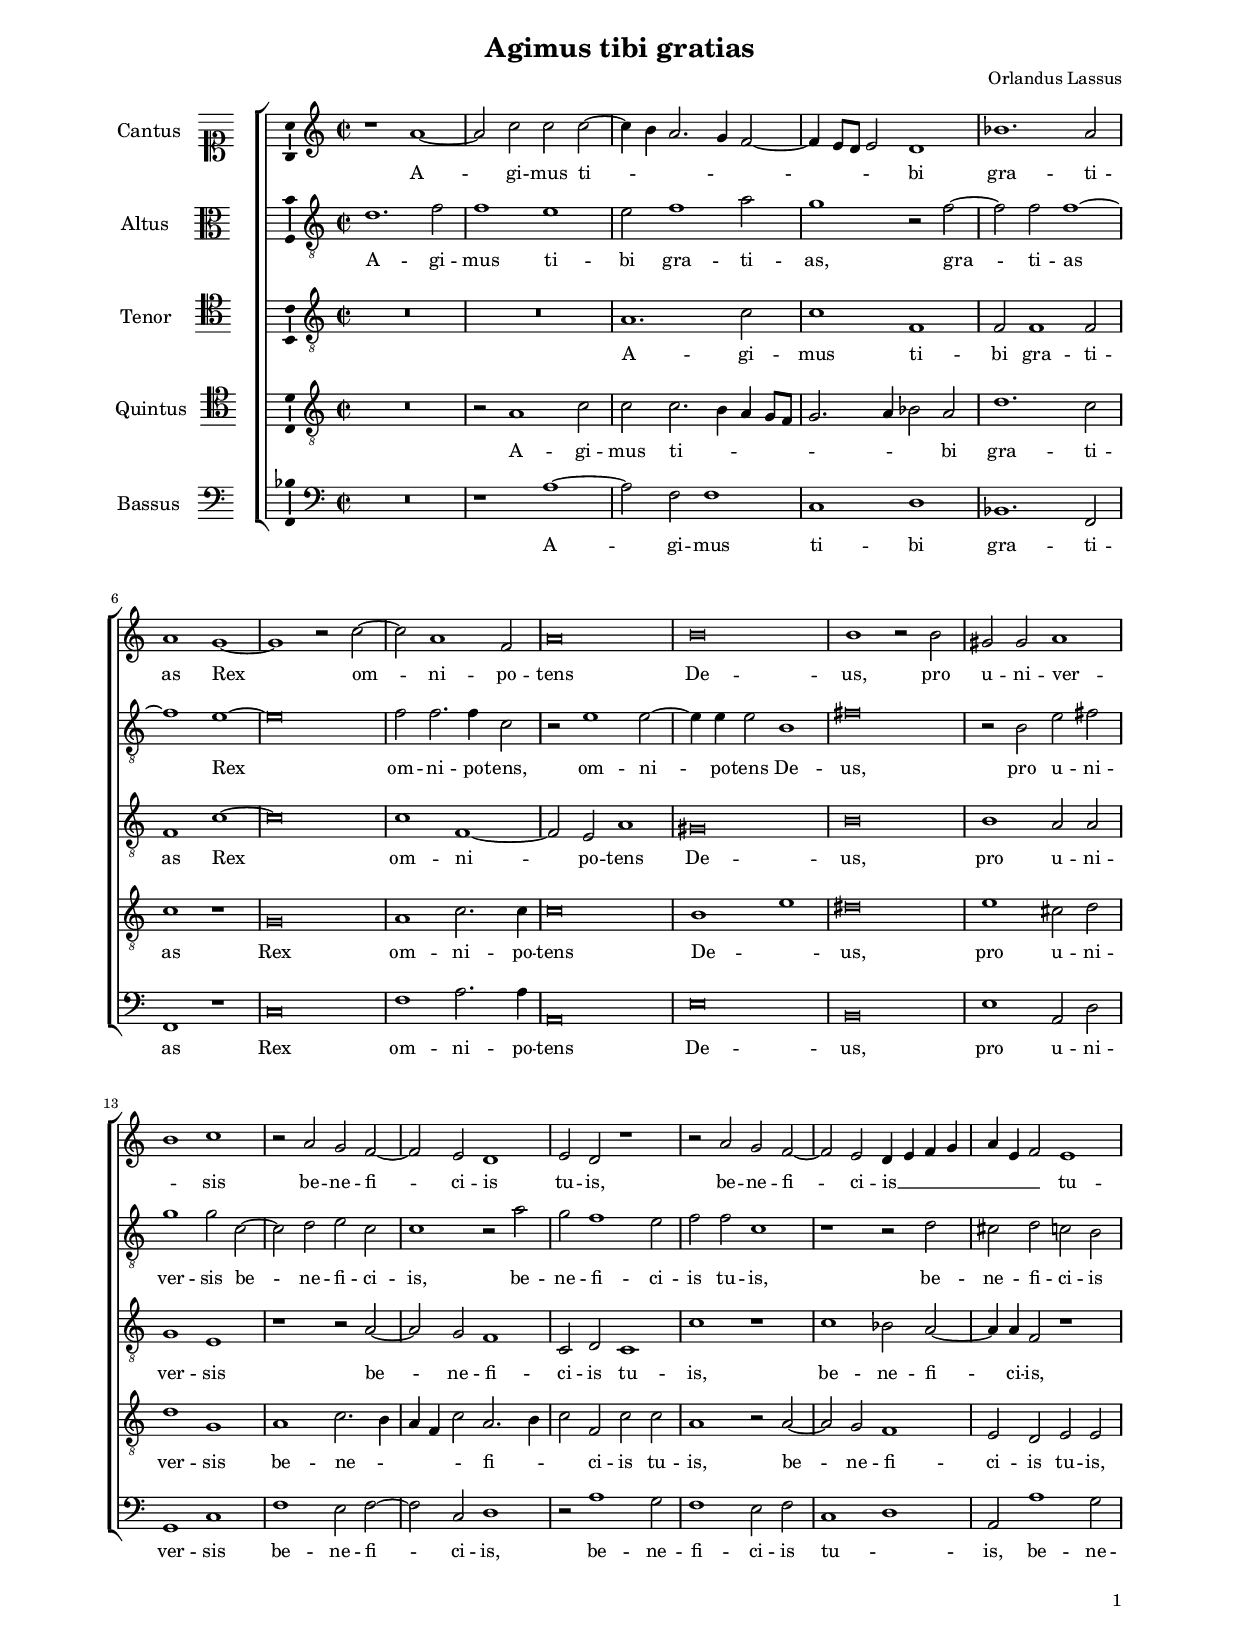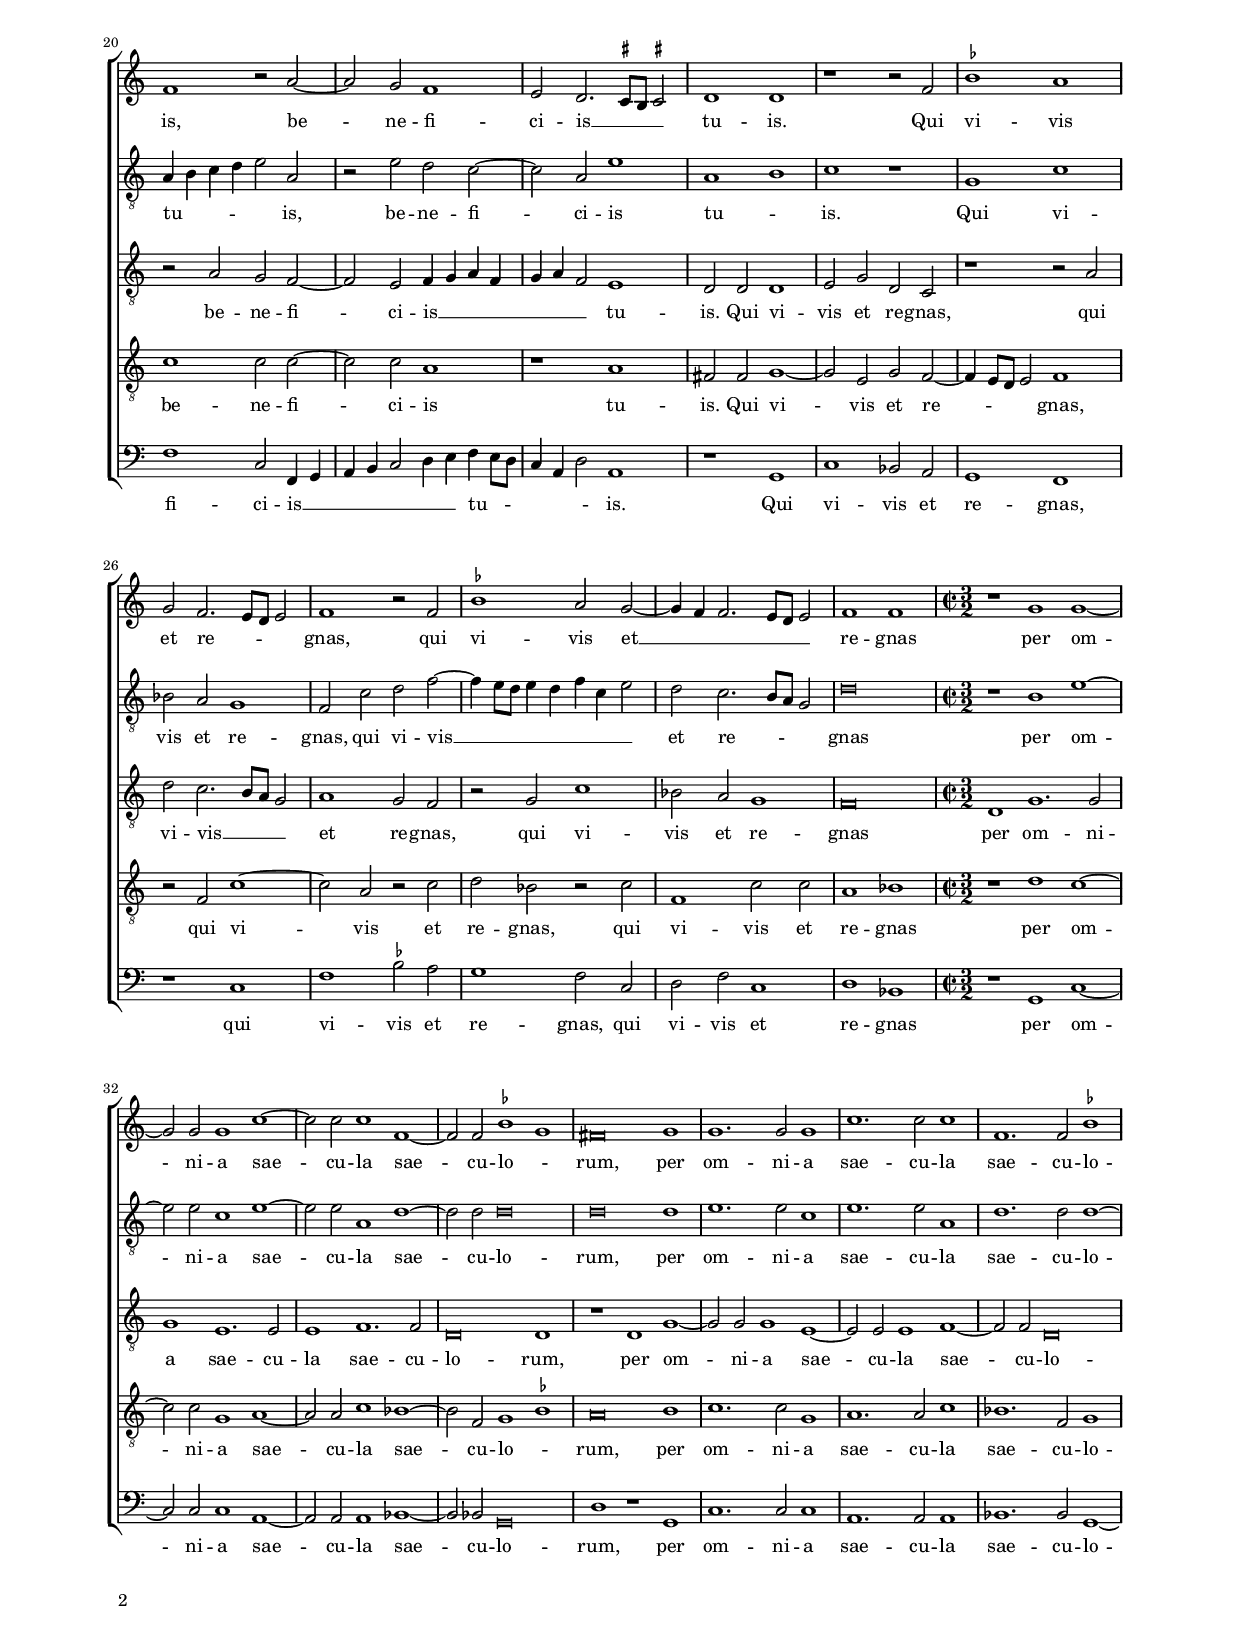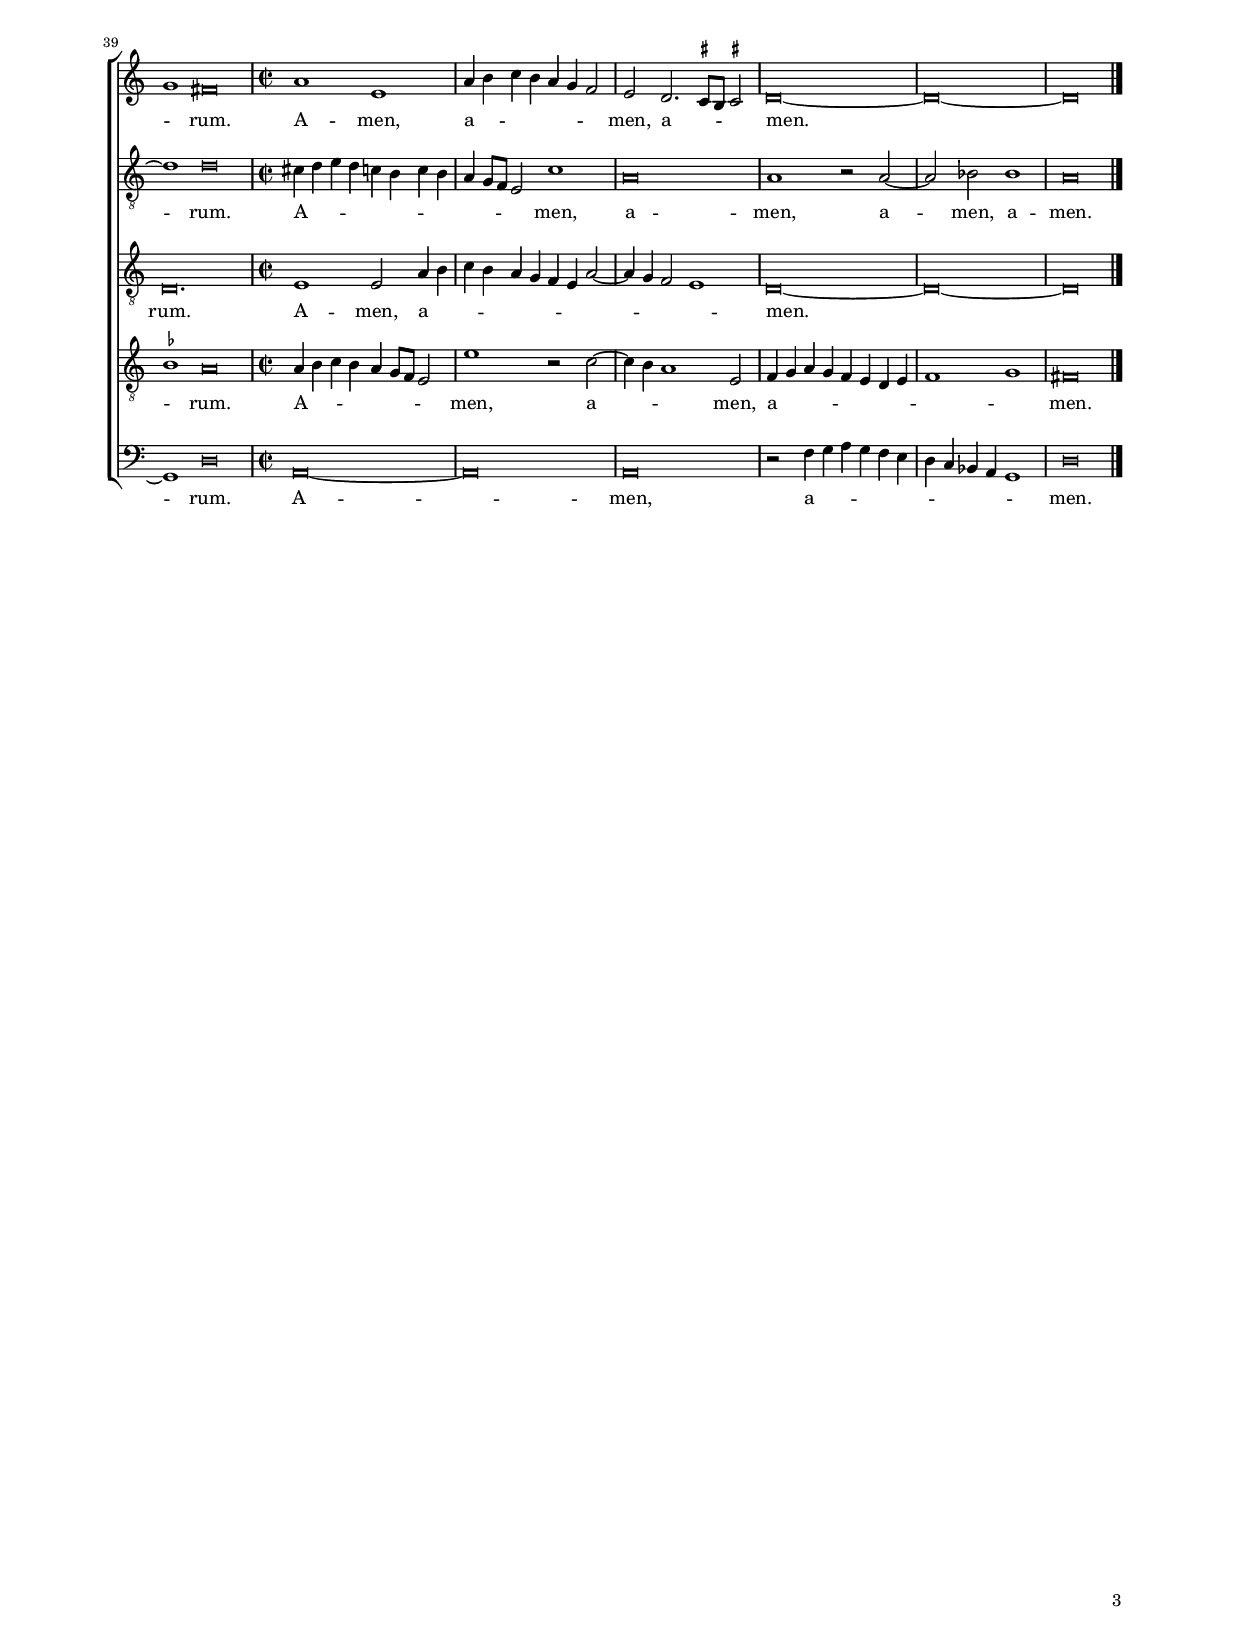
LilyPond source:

\header
{
  title="Agimus tibi gratias"
  composer="Orlandus Lassus"
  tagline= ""
}

\version "2.18.2"
\language deutsch
#(set-global-staff-size 15)
% #(set-default-paper-size "letter")
#(ly:set-option 'point-and-click #f)


\paper
	{
	top-margin = 1.8 \cm
	bottom-margin = 1.2 \cm
	left-margin = 2 \cm
	right-margin = 2 \cm
	ragged-bottom = ##f
	ragged-last-bottom = ##t
	print-page-number = ##f
	system-system-spacing = #'((basic-distance . 17) (minimum-distance . 14) (padding . 6) (strechability . 150))
    oddFooterMarkup=\markup   \fill-line { "" \fromproperty #'page:page-number-string }
    evenFooterMarkup=\markup  \fill-line { \fromproperty #'page:page-number-string "" }
    last-bottom-spacing = #'((basic-distance . 12) (minimum-distance . 7) (padding . 4))
%	systems-per-page = 3
%   page-count = 3
%	min-systems-per-page = 3
	markup-system-spacing #'basic-distance = #12
%	print-all-headers = ##t
%	print-first-page-number = ##t
%	first-page-number = 1
	}

        
CutCThreeTwo = {
    \newSpacingSection
    \override Score.SpacingSpanner.common-shortest-duration = #(ly:make-moment 1 4)
    \once \override Staff.TimeSignature.stencil = #ly:text-interface::print
    \once \override Staff.TimeSignature.text =
    \markup { \override #'(baseline-skip . 2) \number {\musicglyph #"timesig.C22" \vcenter \column {"3" "2"} } }
    \time 3/1
   }
    
    
global = {
    % \set Staff.autoBeaming = ##f
	\key c \major
	\time 2/2 \set Score.measureLength = #(ly:make-moment 2/1)
    \set Score.tempoHideNote = ##t
    \tempo 2 = 90
    \skip 1*2*30
    \CutCThreeTwo
    \tempo 1 = 135
    \skip 1*3*9
    \time 2/2 \set Score.measureLength = #(ly:make-moment 2/1)
    \tempo 2 = 90
    \skip 1*2*6 \bar "|."
	}

	ficta = { \once \set suggestAccidentals = ##t }

	forget = #(define-music-function (parser location music) (ly:music?) #{
		\accidentalStyle forget
		$music
		\accidentalStyle default
		#})

	m = \melisma
	me = \melismaEnd
%	\mark \markup { \override #'(style . baroque) { \note  #"breve" #1 = \note #"breve." #1 } }

    

incipitcantus = \markup { \score {
	{
	\set Staff.instrumentName = \markup { \fontsize #1 "Cantus" }
	\key c \major
	\clef soprano
	s4 \bar ""
	}
	\layout  {
	raggedright = ##t
	indent = 1.6 \cm
	line-width = 2.2\cm
	\context { \Staff \remove Time_signature_engraver }
	\override Staff.Clef.Y-extent = #'(0 . 0)
	}} \hspace #1 }

      
incipitaltus = \markup { \score {
	{
	\set Staff.instrumentName = \markup { \fontsize #1 "Altus" }
	\key c \major
	\clef alto
	s4 \bar ""
	}
	\layout  {
	raggedright = ##t
	indent = 1.6 \cm
	line-width = 2.2\cm
	\context { \Staff \remove Time_signature_engraver }
	\override Staff.Clef.Y-extent = #'(0 . 0)
	}} \hspace #1 }


incipittenor = \markup { \score {
	{
	\set Staff.instrumentName = \markup { \fontsize #1 "Tenor" }
	\key c \major
	\clef tenor
	s4 \bar ""
	}
	\layout  {
	raggedright = ##t
	indent = 1.6 \cm
	line-width = 2.2\cm
	\context { \Staff \remove Time_signature_engraver }
	\override Staff.Clef.Y-extent = #'(0 . 0)
	}} \hspace #1 }
      
      
incipitquintus = \markup { \score {
	{
	\set Staff.instrumentName = \markup { \fontsize #1 "Quintus" }
	\key c \major
	\clef tenor
	s4 \bar ""
	}
	\layout  {
	raggedright = ##t
	indent = 1.6 \cm
	line-width = 2.2\cm
	\context { \Staff \remove Time_signature_engraver }
	\override Staff.Clef.Y-extent = #'(0 . 0)
	}} \hspace #1 }
      
      
incipitbassus = \markup { \score {
	{
	\set Staff.instrumentName = \markup { \fontsize #1 "Bassus" }
	\key c \major
	\clef bass
	s4 \bar ""
	}
	\layout  {
	raggedright = ##t
	indent = 1.6 \cm
	line-width = 2.2\cm
	\context { \Staff \remove Time_signature_engraver }
	\override Staff.Clef.Y-extent = #'(0 . 0)
	}} \hspace #1 }


cantus =  \relative c''
	{
	r1 a~
	a2 c c c~
	c4 h a2. g4 f2~
	f4 e8 d e2 d1
%5
	b'1. a2 |
	a1 g~
	g1 r2 c~
	c2 a1 f2
	a\breve
%10
	h\breve |
	h1 r2 h
	gis2 gis a1
	h1 c
	r2 a g f~
%15
	f2 e d1 |
	e2 d r1
	r2 a' g f~
	f2 e d4 e f g
	a4 e f2 e1
%20
	f1 r2 a~ |
	a2 g f1
	e2 d2. \ficta cis8 h \ficta cis!2
	d1 d
	r1 r2 f
%25
	\ficta b1 a
	g2 f2. e8 d e2
	f1 r2 f
	\ficta b1 a2 g~
	g4 f f2. e8 d e2
%30
	f1 f |
% Triple time
	r1 g g1~
    g2 g2 g1 c1~
	c2 c2 c1 f,~
	f2 f2 \ficta b1 g
%35
    fis\breve g1
    g1. g2 g1
	c1. c2 c1
	f,1. f2 \ficta b1
    g1 fis\breve
% End of triple time
%40
	a1 e
	a4 h c h a g f2
    e2 d2. \ficta cis8 h \ficta cis!2
    d\breve~
    d\breve~
%45
    d\breve |
	}


altus =  \relative c'
    {
	d1. f2
	f1 e
	e2 f1 a2
	g1 r2 f~
%5
	f2 f f1~ |
	f1 e~
	e\breve
	f2 f2. f4 c2
	r2 e1 e2~
%10
	e4 e e2 h1 |
	fis'\breve
	r2 h, e fis
	g1 g2 c,~
	c2 d e c
%15
	c1 r2 a' |
	g2 f1 e2
	f2 f c1
	r1 r2 d
	cis2 d c h
%20
	a4 h c d e2 a, |
	r2 e' d c~
	c2 a e'1
	a,1 h
	c1 r
%25
	g1 c |
	b2 a g1
	f2 c' d f~
	f4 e8 d e4 d f c e2
	d2 c2. h8 a g2
%30
	d'\breve |
% triple time
	r1 h e~
	e2 e2 c1 e~
	e2 e2 a,1 d~
	d2 d2 d\breve
%35
    d\breve d1
	e1. e2 c1 |
	e1. e2 a,1
	d1. d2 d1~
    d1 d\breve
% End of triple time
%40
	cis4 d e d c h c h
	a4 g8 f e2 c'1
	a\breve |
    a1 r2 a~ 
	a2 b b1
%45
	a\breve |
	}


tenor =  \relative c'
	{
	R\breve
	R\breve
	a1. c2
	c1 f,
%5
	f2 f1 f2 |
	f1 c'~
	c\breve
	c1 f,~
	f2 e a1
%10
	gis\breve |
	h\breve
	h1 a2 a
	g1 e
	r1 r2 a~
%15
	a2 g f1 |
	c2 d c1
	c'1 r
	c1 b2 a~
	a4 a f2 r1
%20
	r2 a g f~ |
	f2 e f4 g a f
	g4 a f2 e1
	d2 d d1
	e2 g d c
%25
	r1 r2 a' |
	d2 c2. h8 a g2
	a1 g2 f
	r2 g c1
	b2 a g1
%30
	f\breve |
% Triple time
	d1 g1. g2
    g1 e1. e2
    e1 f1. f2
    d\breve d1
%35
    r1 d g1~ 
    g2 g2 g1 e1~
    e2 e2 e1 f1~
    f2 f2 d\breve
    d\breve.
% End of triple time
%40
    e1 e2 a4 h
	c4 h a g f e a2~
	a4 g f2 e1 |
	d\breve~
    d\breve~
%45
    d\breve |
	}


quintus  =  \relative c'
	{
	R\breve
	r2 a1 c2
	c2 c2. h4 a g8 f
	g2. a4 b2 a
%5
	d1. c2 |
	c1 r
	g\breve
	a1 c2. c4
	c\breve
%10
    h1 e |
	dis\breve
	e1 cis2 d
	d1 g,
	a1 c2. h4
%15
	a4 f c'2 a2. h4 |
	c2 f, c' c
	a1 r2 a~
	a2 g f1
	e2 d e e
%20
	c'1 c2 c~ |
	c2 c a1
	r1 a
	fis2 fis g1~
	g2 e g f~
%25
	f4 e8 d e2 f1 |
	r2 f c'1~
	c2 a r c
	d2 b r c
	f,1 c'2 c
%30
	a1 b |
% Triple time
	r1 d c1~
	c2 c2 g1 a1~
	a2 a2 c1 b~
	b2 f2 g1 \ficta b!
%35
    a\breve h1 |
	c1. c2 g1 |
	a1. a2 c1
	b1. f2 g1
    \ficta b! a\breve
% End of triple time
%40
	a4 h c h a g8 f e2 |
	e'1 r2 c~
	c4 h a1 e2 |
	f4 g a g f e d e
	f1 g
%45
	fis\breve |
	}


bassus  =  \relative c
	{
	R\breve
	r1 a'~
	a2 f f1
	c1 d
%5
	b1. f2 |
	f1 r
	c'\breve
	f1 a2. a4
	a,\breve
%10
	e'\breve |
	h\breve
	e1 a,2 d
	g,1 c
	f1 e2 f~
%15
	f2 c d1 |
	r2 a'1 g2
	f1 e2 f
	c1 d
	a2 a'1 g2
%20
	f1 c2 f,4 g |
	a4 h c2 d4 e f e8 d
	c4 a d2 a1
	r1 g
	c1 b2 a
%25
	g1 f |
	r1 c'
	f1 \ficta b2 a
	g1 f2 c
	d2 f c1
%30
	d1 b |
% Triple time
	r1 g c1~
	c2 c2 c1 a1~
	a2 a2 a1 b1~
	b2 b2 g\breve
%35
    d'1 r g,
	c1. c2 c1 |
	a1. a2 a1
	b1. b2 g1~
    g1 d'\breve
% End of triple time
%40
	a\breve~
	a\breve
	a\breve |
	r2 f'4 g a g f e
	d4 c b a g1
%45
	d'\breve |
	}


lyricscantus = \lyricmode {
	A -- gi -- mus ti -- _ _ _ _ _ _ _ bi gra -- ti -- as
    Rex om -- ni -- po -- tens De -- us,
    pro u -- ni -- ver -- _ sis be -- ne -- fi -- ci -- is tu -- is,
    be -- ne -- fi -- ci -- is __ _ _ _ _ _ _ tu -- is,
    be -- ne -- fi -- ci -- is __ _ _ _ tu -- is.
    Qui vi -- vis et re -- _ _ _ gnas,
    qui vi -- vis et __ _ _ _ _ _ re -- gnas
    per om -- ni -- a sae -- cu -- la sae -- cu -- lo -- _ rum,
    per om -- ni -- a sae -- cu -- la sae -- cu -- lo -- _ rum.
    A -- men,
    a -- _ _ _ _ _ _ men,
    a -- _ _ _ men.
	}


lyricsaltus = \lyricmode {
	A -- gi -- mus ti -- bi gra -- ti -- as,
    gra -- ti -- as
    Rex om -- ni -- po -- tens,
    om -- ni -- po -- tens De -- us,
    pro u -- ni -- ver -- sis be -- ne -- fi -- ci -- is,
    be -- ne -- fi -- ci -- is tu -- is,
    be -- ne -- fi -- ci -- is tu -- _ _ _ _ is,
    be -- ne -- fi -- ci -- is tu -- _ is.
    Qui vi -- vis et re -- gnas,
    qui vi -- vis __ _ _ _ _ _ _ _ et re -- _ _ _ gnas
    per om -- ni -- a sae -- cu -- la sae -- cu -- lo -- rum,
    per om -- ni -- a sae -- cu -- la sae -- cu -- lo -- rum.
    A -- _ _ _ _ _ _ _ _ _ _ _ men,
    a -- men,
    a -- men,
    a -- men.
	}


lyricstenor = \lyricmode {
	A -- gi -- mus ti -- bi gra -- ti -- as
    Rex om -- ni -- po -- tens De -- us,
    pro u -- ni -- ver -- sis be -- ne -- fi -- ci -- is tu -- is,
    be -- ne -- fi -- ci -- is,
    be -- ne -- fi -- ci -- is __ _ _ _ _ _ _ tu -- is.
    Qui vi -- vis et re -- gnas,
    qui vi -- vis __ _ _ _ et re -- gnas,
    qui vi -- vis et re -- gnas
    per om -- ni -- a sae -- cu -- la sae -- cu -- lo -- rum,
    per om -- ni -- a sae -- cu -- la sae -- cu -- lo -- rum.
    A -- men,
    a -- _ _ _ _ _ _ _ _ _ _ _ men.
	}


lyricsquintus = \lyricmode {
	A -- gi -- mus ti -- _ _ _ _ _ _ _ bi gra -- ti -- as
    Rex om -- ni -- po -- tens De -- _ us,
    pro u -- ni -- ver -- sis be -- ne -- _ _ _ _ fi -- _ _ ci -- is tu -- is,
    be -- ne -- fi -- ci -- is tu -- is,
    be -- ne -- fi -- ci -- is tu -- is.
    Qui vi -- vis et re -- _ _ _ gnas,
    qui vi -- vis et re -- gnas,
    qui vi -- vis et re -- gnas
    per om -- ni -- a sae -- cu -- la sae -- cu -- lo -- _ rum,
    per om -- ni -- a sae -- cu -- la sae -- cu -- lo -- _ rum.
    A -- _ _ _ _ _ _ _ men,
    a -- _ _ men,
    a -- _ _ _ _ _ _ _ _ _ men.
	}


lyricsbassus = \lyricmode {
	A -- gi -- mus ti -- bi gra -- ti -- as
    Rex om -- ni -- po -- tens De -- us,
    pro u -- ni -- ver -- sis be -- ne -- fi -- ci -- is,
    be -- ne -- fi -- ci -- is tu -- _ is,
    be -- ne -- fi -- ci -- is __ _ _ _ _ _ _ tu -- _ _ _ _ _ is.
    Qui vi -- vis et re -- gnas,
    qui vi -- vis et re -- gnas,
    qui vi -- vis et re -- gnas
    per om -- ni -- a sae -- cu -- la sae -- cu -- lo -- rum,
    per om -- ni -- a sae -- cu -- la sae -- cu -- lo -- rum.
    A -- men,
    a -- _ _ _ _ _ _ _ _ _ _ men.
	}


\score
{  
    % \transpose {
	\new ChoirStaff \with { \override StaffGrouper.staff-staff-spacing.basic-distance = #12 }
	<<

    \new Staff << \global
	\new Voice="v1" {
		\set Staff.instrumentName=\incipitcantus
%		\set Staff.instrumentName= "S"
		\set Staff.midiInstrument = "reed organ"
		\clef violin
		\cantus }
	\new Lyrics \lyricsto "v1" {\lyricscantus }
	>>


	\new Staff << \global
	\new Voice="v2" {
		\set Staff.instrumentName=\incipitaltus
%		\set Staff.instrumentName= "A"
		\set Staff.midiInstrument = "reed organ"
                \clef "G_8"
		\altus}
	\new Lyrics \lyricsto "v2" {\lyricsaltus }
	>>


	\new Staff << \global
	\new Voice="v3" {
		\set Staff.instrumentName=\incipittenor
%		\set Staff.instrumentName= "T"
		\set Staff.midiInstrument = "reed organ"
		\clef "G_8"
		\tenor }
	\new Lyrics \lyricsto "v3" {\lyricstenor }
	>>


	\new Staff << \global
	\new Voice="v5" {
		\set Staff.instrumentName=\incipitquintus
%		\set Staff.instrumentName= "Q"
		\set Staff.midiInstrument = "reed organ"
		\clef "G_8"
		\quintus}
	\new Lyrics \lyricsto "v5" {\lyricsquintus }
	>>


	\new Staff << \global
	\new Voice="v4" {
		\set Staff.instrumentName=\incipitbassus
%		\set Staff.instrumentName= "B"
		\set Staff.midiInstrument = "reed organ"
		\clef bass 
		\bassus }
	\new Lyrics \lyricsto "v4" {\lyricsbassus}
	>>

	>>
	% } % transpose

	\layout
	{
	indent = 2.5\cm
	\context { \Lyrics \override VerticalAxisGroup.nonstaff-relatedstaff-spacing.padding = #1.4 }
%	\context { \Lyrics \override LyricText.font-size = #1 }
	\context { \Staff \override TimeSignature.break-visibility = #end-of-line-invisible }
	\context { \Staff \consists "Ambitus_engraver" }
%   \context { \Staff \consists "Custos_engraver" }
%   \context { \Staff \override Custos.style = #'mensural }
%	\context { \Voice \override Slur.transparent = ##t }
	\context { \Score \override BarNumber.padding = #2 }
	\context { \Voice \override NoteHead.style = #'baroque }
	}

\midi
	{
    	
	}

}


% EOF
